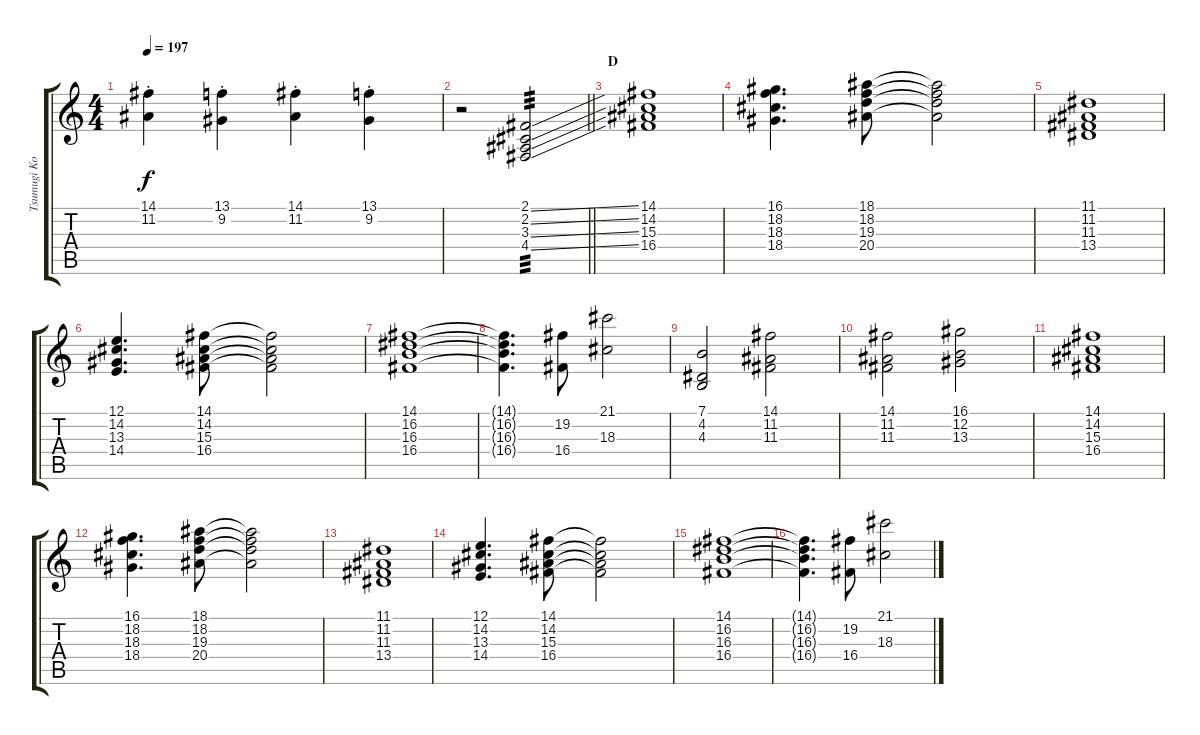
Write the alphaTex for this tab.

\track ("Tsumugi Kotobuki" "Tsumugi Ko") {instrument fx1rain}
\staff {score tabs}
\tuning (E4 B3 G3 D3 A2 E2) {hide}
\ts (4 4)
\tempo 197
\clef g2
\ks c
(14.1{st} 11.2{st}).4{dy f} (13.1{st} 9.2{st}).4 (14.1{st} 11.2{st}).4 (13.1{st} 9.2{st}).4 |
\barLineRight lightlight
r.2 (2.1{ss} 2.2{ss} 3.3{ss} 4.4{ss}).2{tp 3} |
\section ("" "D")
(14.1 14.2 15.3 16.4).1 |
(16.1 18.2 18.3 18.4).4{d} (18.1 18.2 19.3 20.4).8 (18.1{t} 18.2{t} 19.3{t} 20.4{t}).2 |
(11.1 11.2 11.3 13.4).1 |
(12.1 14.2 13.3 14.4).4{d} (14.1 14.2 15.3 16.4).8 (14.1{t} 14.2{t} 15.3{t} 16.4{t}).2 |
(14.1 16.2 16.3 16.4).1 |
(14.1{t} 16.2{t} 16.3{t} 16.4{t}).4{d} (19.2 16.4).8 (21.1 18.3).2 |
(7.1 4.2 4.3).2 (14.1 11.2 11.3).2 |
(14.1 11.2 11.3).2 (16.1 12.2 13.3).2 |
(14.1 14.2 15.3 16.4).1 |
(16.1 18.2 18.3 18.4).4{d} (18.1 18.2 19.3 20.4).8 (18.1{t} 18.2{t} 19.3{t} 20.4{t}).2 |
(11.1 11.2 11.3 13.4).1 |
(12.1 14.2 13.3 14.4).4{d} (14.1 14.2 15.3 16.4).8 (14.1{t} 14.2{t} 15.3{t} 16.4{t}).2 |
(14.1 16.2 16.3 16.4).1 |
(14.1{t} 16.2{t} 16.3{t} 16.4{t}).4{d} (19.2 16.4).8 (21.1 18.3).2
